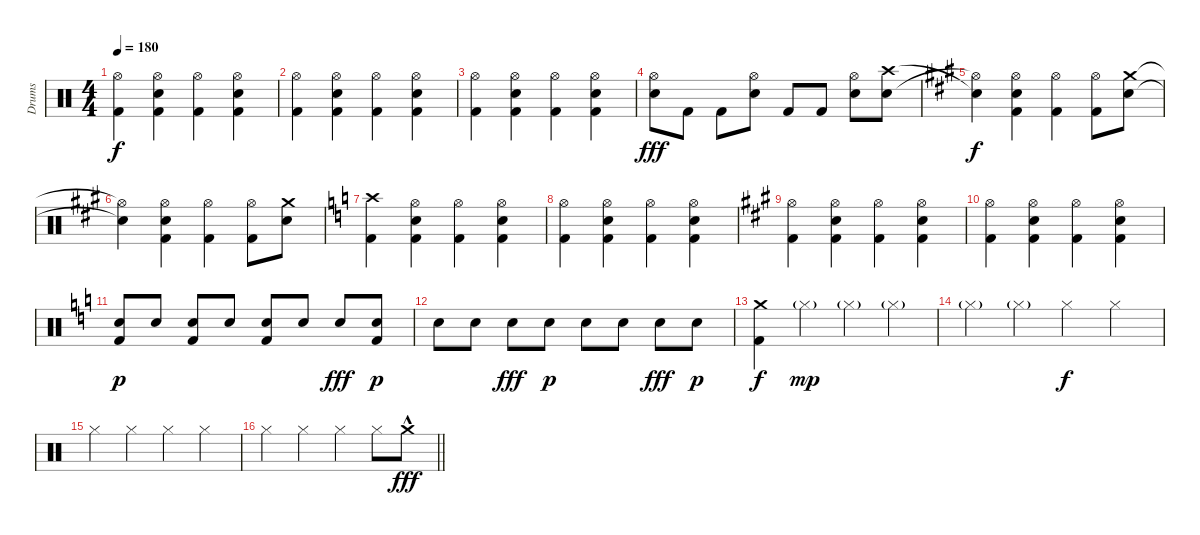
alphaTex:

\track ("Drums" "Drums") {instrument percussion}
\staff {score}
\articulation defaults
\ts (4 4)
\tempo 180
\clef neutral
\ks c
("Hi-Hat (open)" "Kick (hit) 2").4{dy f} ("Hi-Hat (open)" "Electric Snare (hit)" "Kick (hit) 2").4 ("Hi-Hat (open)" "Kick (hit) 2").4 ("Hi-Hat (open)" "Electric Snare (hit)" "Kick (hit) 2").4 |
("Hi-Hat (open)" "Kick (hit) 2").4 ("Hi-Hat (open)" "Electric Snare (hit)" "Kick (hit) 2").4 ("Hi-Hat (open)" "Kick (hit) 2").4 ("Hi-Hat (open)" "Electric Snare (hit)" "Kick (hit) 2").4 |
("Hi-Hat (open)" "Kick (hit) 2").4 ("Hi-Hat (open)" "Electric Snare (hit)" "Kick (hit) 2").4 ("Hi-Hat (open)" "Kick (hit) 2").4 ("Hi-Hat (open)" "Electric Snare (hit)" "Kick (hit) 2").4 |
("Hi-Hat (open)" "Electric Snare (hit)").8{dy fff} "Kick (hit) 2".8 "Kick (hit) 2".8 ("Hi-Hat (open)" "Electric Snare (hit)").8 "Kick (hit) 2".8 "Kick (hit) 2".8 ("Hi-Hat (open)" "Electric Snare (hit)").8 ("Crash high (hit)" "Electric Snare (hit)").8 |
\ks a
("Snare (hit)"{t} "Hi-Hat (open)"{t}).4{dy f} ("Hi-Hat (open)" "Electric Snare (hit)" "Kick (hit) 2").4 ("Hi-Hat (open)" "Kick (hit) 2").4 ("Hi-Hat (open)" "Kick (hit) 2").8 ("Crash medium (hit)" "Electric Snare (hit)").8 |
("Hi-Hat (open)"{t} "Snare (hit)"{t}).4 ("Hi-Hat (open)" "Electric Snare (hit)" "Kick (hit) 2").4 ("Hi-Hat (open)" "Kick (hit) 2").4 ("Hi-Hat (open)" "Kick (hit) 2").8 ("Crash medium (hit)" "Electric Snare (hit)").8 |
\ks c
("Crash high (hit)" "Kick (hit) 2").4 ("Hi-Hat (open)" "Electric Snare (hit)" "Kick (hit) 2").4 ("Hi-Hat (open)" "Kick (hit) 2").4 ("Hi-Hat (open)" "Electric Snare (hit)" "Kick (hit) 2").4 |
("Hi-Hat (open)" "Kick (hit) 2").4 ("Hi-Hat (open)" "Electric Snare (hit)" "Kick (hit) 2").4 ("Hi-Hat (open)" "Kick (hit) 2").4 ("Hi-Hat (open)" "Electric Snare (hit)" "Kick (hit) 2").4 |
\ks a
("Hi-Hat (open)" "Kick (hit) 2").4 ("Hi-Hat (open)" "Electric Snare (hit)" "Kick (hit) 2").4 ("Hi-Hat (open)" "Kick (hit) 2").4 ("Hi-Hat (open)" "Electric Snare (hit)" "Kick (hit) 2").4 |
("Hi-Hat (open)" "Kick (hit) 2").4 ("Hi-Hat (open)" "Electric Snare (hit)" "Kick (hit) 2").4 ("Hi-Hat (open)" "Kick (hit) 2").4 ("Hi-Hat (open)" "Electric Snare (hit)" "Kick (hit) 2").4 |
\ks c
("Electric Snare (hit)" "Kick (hit) 2").8{dy p} "Electric Snare (hit)".8 ("Electric Snare (hit)" "Kick (hit) 2").8 "Electric Snare (hit)".8 ("Electric Snare (hit)" "Kick (hit) 2").8 "Electric Snare (hit)".8 "Electric Snare (hit)".8{dy fff} ("Electric Snare (hit)" "Kick (hit) 2").8{dy p} |
"Electric Snare (hit)".8 "Electric Snare (hit)".8 "Electric Snare (hit)".8{dy fff} "Electric Snare (hit)".8{dy p} "Electric Snare (hit)".8 "Electric Snare (hit)".8 "Electric Snare (hit)".8{dy fff} "Electric Snare (hit)".8{dy p} |
("Crash medium (hit)" "Kick (hit) 2").4{dy f} "Hi-Hat (closed)"{g}.4{dy mp} "Hi-Hat (closed)"{g}.4 "Hi-Hat (closed)"{g}.4 |
"Hi-Hat (closed)"{g}.4 "Hi-Hat (closed)"{g}.4 "Hi-Hat (closed)".4{dy f} "Hi-Hat (closed)".4 |
"Hi-Hat (closed)".4 "Hi-Hat (closed)".4 "Hi-Hat (closed)".4 "Hi-Hat (closed)".4 |
\barLineRight lightlight "Hi-Hat (closed)".4 "Hi-Hat (closed)".4 "Hi-Hat (closed)".4 "Hi-Hat (closed)".8 "Crash medium (hit)"{hac}.8{dy fff}
